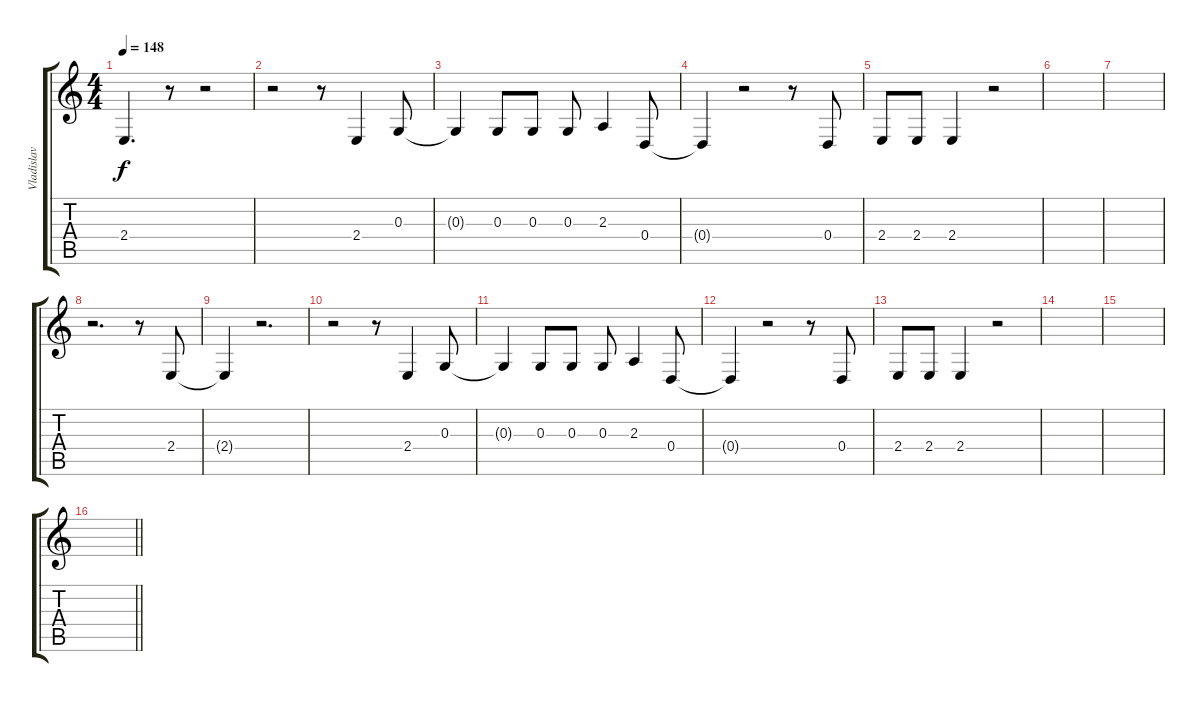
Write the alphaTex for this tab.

\track ("Vladislav Parshin" "Vladislav ") {instrument flute}
\staff {score tabs}
\tuning (E4 B3 G3 D3 A2 E2) {hide}
\ts (4 4)
\section ("" "")
\tempo 148
\clef g2
\ks c
2.4.4{d dy f} r.8 r.2 |
r.2 r.8 2.4.4 0.3.8 |
0.3{t}.4 0.3.8 0.3.8 0.3.8 2.3.4 0.4.8 |
0.4{t}.4 r.2 r.8 0.4.8 |
2.4.8 2.4.8 2.4.4 r.2 |
|
|
r.2{d} r.8 2.4.8 |
2.4{t}.4 r.2{d} |
r.2 r.8 2.4.4 0.3.8 |
0.3{t}.4 0.3.8 0.3.8 0.3.8 2.3.4 0.4.8 |
0.4{t}.4 r.2 r.8 0.4.8 |
2.4.8 2.4.8 2.4.4 r.2 |
|
|
\barLineRight lightlight
